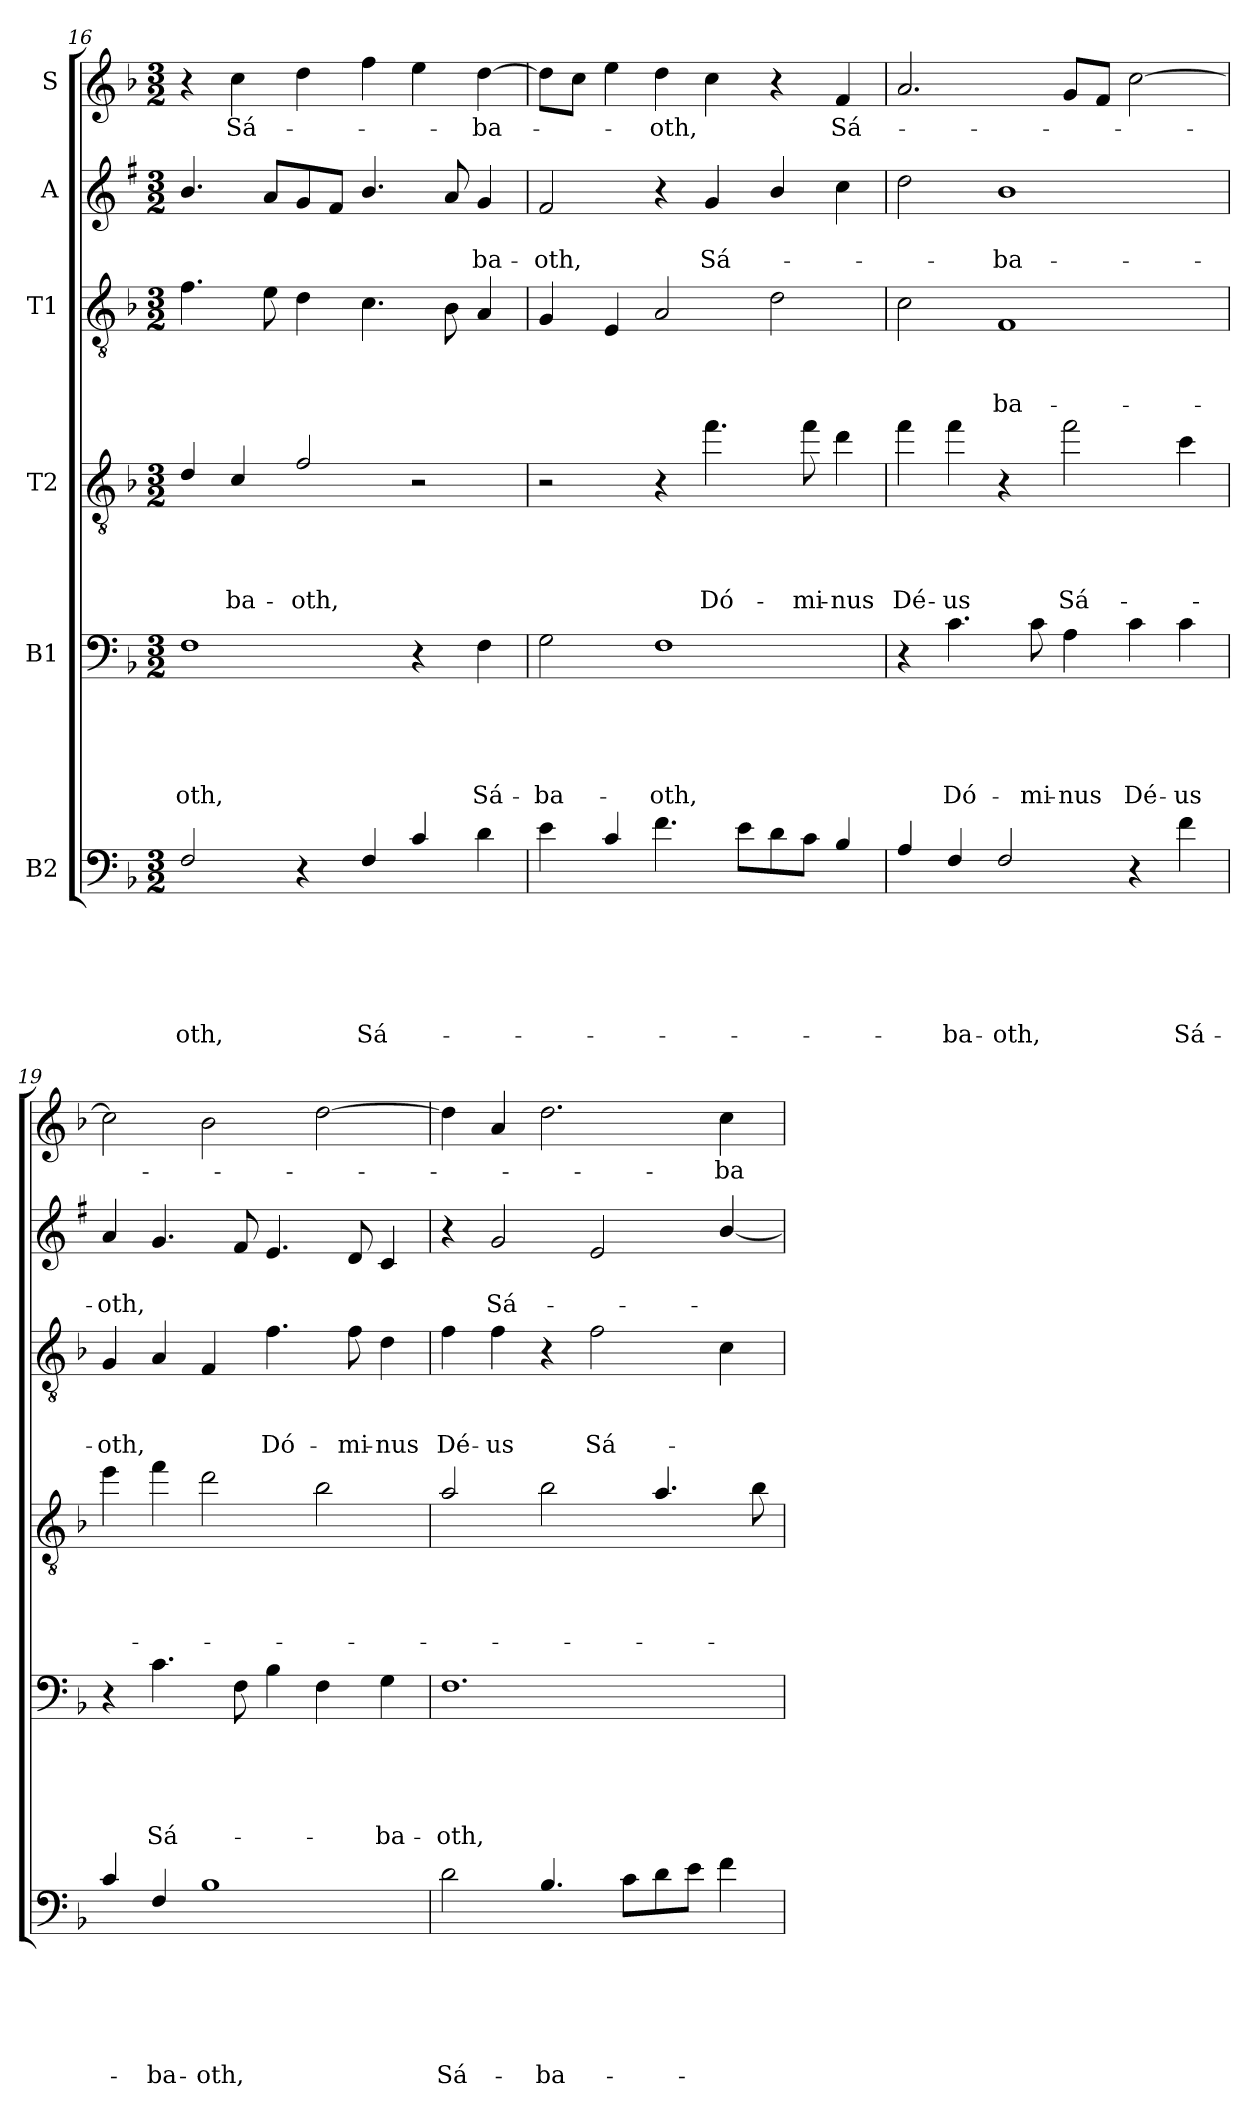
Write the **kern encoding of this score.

**kern	**text	**text	**text	**text	**text	**text	**kern	**text	**text	**text	**text	**text	**kern	**text	**text	**text	**text	**kern	**text	**text	**text	**kern	**text	**text	**kern	**text
*part6	*part6	*part6	*part6	*part6	*part6	*part6	*part5	*part5	*part5	*part5	*part5	*part5	*part4	*part4	*part4	*part4	*part4	*part3	*part3	*part3	*part3	*part2	*part2	*part2	*part1	*part1
*staff6	*staff6	*staff6	*staff6	*staff6	*staff6	*staff6	*staff5	*staff5	*staff5	*staff5	*staff5	*staff5	*staff4	*staff4	*staff4	*staff4	*staff4	*staff3	*staff3	*staff3	*staff3	*staff2	*staff2	*staff2	*staff1	*staff1
*I"B2	*	*	*	*	*	*	*I"B1	*	*	*	*	*	*I"T2	*	*	*	*	*I"T1	*	*	*	*I"A	*	*	*I"S	*
*clefF4	*	*	*	*	*	*	*clefF4	*	*	*	*	*	*clefGv2	*	*	*	*	*clefGv2	*	*	*	*clefG2	*	*	*clefG2	*
*ITrd7c12	*	*	*	*	*	*	*	*	*	*	*	*	*ITrd8c14	*	*	*	*	*	*	*	*	*ITrd1c2	*	*	*	*
*k[b-]	*	*	*	*	*	*	*k[b-]	*	*	*	*	*	*k[b-]	*	*	*	*	*k[b-]	*	*	*	*k[b-]	*	*	*k[b-]	*
*F:	*	*	*	*	*	*	*F:	*	*	*	*	*	*F:	*	*	*	*	*F:	*	*	*	*F:	*	*	*F:	*
*M3/2	*	*	*	*	*	*	*M3/2	*	*	*	*	*	*M3/2	*	*	*	*	*M3/2	*	*	*	*M3/2	*	*	*M3/2	*
=16	=16	=16	=16	=16	=16	=16	=16	=16	=16	=16	=16	=16	=16	=16	=16	=16	=16	=16	=16	=16	=16	=16	=16	=16	=16	=16
!	!	!	!	!	!	!LO:LY:b	!	!	!	!	!	!LO:LY:b	!	!	!	!	!	!	!	!	!	!	!	!	!	!
2FF/	.	.	.	.	.	-oth,	1F	.	.	.	.	-oth,	4D/	.	.	.	.	4.f\	.	.	.	4.a/	.	.	4r	.
!	!	!	!	!	!	!	!	!	!	!	!	!	!	!	!	!	!LO:LY:b	!	!	!	!	!	!	!	!	!LO:LY:b
.	.	.	.	.	.	.	.	.	.	.	.	.	4C/	.	.	.	-ba-	.	.	.	.	.	.	.	4cc\	Sá-
.	.	.	.	.	.	.	.	.	.	.	.	.	.	.	.	.	.	8e\	.	.	.	8g/L	.	.	.	.
!	!	!	!	!	!	!	!	!	!	!	!	!	!	!	!	!	!LO:LY:b	!	!	!	!	!	!	!	!	!
4r	.	.	.	.	.	.	.	.	.	.	.	.	2F/	.	.	.	-oth,	4d\	.	.	.	8f/	.	.	4dd\	.
.	.	.	.	.	.	.	.	.	.	.	.	.	.	.	.	.	.	.	.	.	.	8e/J	.	.	.	.
!	!	!	!	!	!	!LO:LY:b	!	!	!	!	!	!	!	!	!	!	!	!	!	!	!	!	!	!	!	!
4FF/	.	.	.	.	.	Sá-	.	.	.	.	.	.	.	.	.	.	.	4.c\	.	.	.	4.a/	.	.	4ff\	.
4C/	.	.	.	.	.	.	4r	.	.	.	.	.	2r	.	.	.	.	.	.	.	.	.	.	.	4ee\	.
.	.	.	.	.	.	.	.	.	.	.	.	.	.	.	.	.	.	8B-\	.	.	.	8g/	.	.	.	.
!	!	!	!	!	!	!	!	!	!	!	!	!LO:LY:b	!	!	!	!	!	!	!	!	!	!	!	!LO:LY:b	!	!LO:LY:b
4D\	.	.	.	.	.	.	4F\	.	.	.	.	Sá-	.	.	.	.	.	4A/	.	.	.	4f/	.	-ba-	[4dd\	-ba-
!!LO:PB:g=z
=17	=17	=17	=17	=17	=17	=17	=17	=17	=17	=17	=17	=17	=17	=17	=17	=17	=17	=17	=17	=17	=17	=17	=17	=17	=17	=17
!	!	!	!	!	!	!	!	!	!	!	!	!LO:LY:b	!	!	!	!	!	!	!	!	!	!	!	!LO:LY:b	!	!
4E\	.	.	.	.	.	.	2G\	.	.	.	.	-ba-	2r	.	.	.	.	4G/	.	.	.	2e/	.	-oth,	8dd\L]	.
.	.	.	.	.	.	.	.	.	.	.	.	.	.	.	.	.	.	.	.	.	.	.	.	.	8cc\J	.
4C/	.	.	.	.	.	.	.	.	.	.	.	.	.	.	.	.	.	4E/	.	.	.	.	.	.	4ee\	.
!	!	!	!	!	!	!	!	!	!	!	!	!LO:LY:b	!	!	!	!	!	!	!	!	!	!	!	!	!	!LO:LY:b
4.F\	.	.	.	.	.	.	1F	.	.	.	.	-oth,	4r	.	.	.	.	2A/	.	.	.	4r	.	.	4dd\	-oth,
!	!	!	!	!	!	!	!	!	!	!	!	!	!	!	!	!	!LO:LY:b	!	!	!	!	!	!	!LO:LY:b	!	!
.	.	.	.	.	.	.	.	.	.	.	.	.	4.f\	.	.	.	Dó-	.	.	.	.	4f/	.	Sá-	4cc\	.
8E\L	.	.	.	.	.	.	.	.	.	.	.	.	.	.	.	.	.	.	.	.	.	.	.	.	.	.
8D\	.	.	.	.	.	.	.	.	.	.	.	.	.	.	.	.	.	2d\	.	.	.	4a/	.	.	4r	.
!	!	!	!	!	!	!	!	!	!	!	!	!	!	!	!	!	!LO:LY:b	!	!	!	!	!	!	!	!	!
8C\J	.	.	.	.	.	.	.	.	.	.	.	.	8f\	.	.	.	-mi-	.	.	.	.	.	.	.	.	.
!	!	!	!	!	!	!	!	!	!	!	!	!	!	!	!	!	!LO:LY:b	!	!	!	!	!	!	!	!	!LO:LY:b
4BB-/	.	.	.	.	.	.	.	.	.	.	.	.	4d\	.	.	.	-nus	.	.	.	.	4b-\	.	.	4f/	Sá-
=18	=18	=18	=18	=18	=18	=18	=18	=18	=18	=18	=18	=18	=18	=18	=18	=18	=18	=18	=18	=18	=18	=18	=18	=18	=18	=18
!	!	!	!	!	!	!	!	!	!	!	!	!	!	!	!	!	!LO:LY:b	!	!	!	!	!	!	!	!	!
4AA/	.	.	.	.	.	.	4r	.	.	.	.	.	4f\	.	.	.	Dé-	2c\	.	.	.	2cc\	.	.	2.a/	.
!	!	!	!	!	!	!LO:LY:b	!	!	!	!	!	!LO:LY:b	!	!	!	!	!LO:LY:b	!	!	!	!	!	!	!	!	!
4FF/	.	.	.	.	.	-ba-	4.c\	.	.	.	.	Dó-	4f\	.	.	.	-us	.	.	.	.	.	.	.	.	.
!	!	!	!	!	!	!LO:LY:b	!	!	!	!	!	!	!	!	!	!	!	!	!	!	!LO:LY:b	!	!	!LO:LY:b	!	!
2FF/	.	.	.	.	.	-oth,	.	.	.	.	.	.	4r	.	.	.	.	1F	.	.	-ba-	1a	.	-ba-	.	.
!	!	!	!	!	!	!	!	!	!	!	!	!LO:LY:b	!	!	!	!	!	!	!	!	!	!	!	!	!	!
.	.	.	.	.	.	.	8c\	.	.	.	.	-mi-	.	.	.	.	.	.	.	.	.	.	.	.	.	.
!	!	!	!	!	!	!	!	!	!	!	!	!LO:LY:b	!	!	!	!	!LO:LY:b	!	!	!	!	!	!	!	!	!
.	.	.	.	.	.	.	4A\	.	.	.	.	-nus	2f\	.	.	.	Sá-	.	.	.	.	.	.	.	8g/L	.
.	.	.	.	.	.	.	.	.	.	.	.	.	.	.	.	.	.	.	.	.	.	.	.	.	8f/J	.
!	!	!	!	!	!	!	!	!	!	!	!	!LO:LY:b	!	!	!	!	!	!	!	!	!	!	!	!	!	!
4r	.	.	.	.	.	.	4c\	.	.	.	.	Dé-	.	.	.	.	.	.	.	.	.	.	.	.	[2cc\	.
!	!	!	!	!	!	!LO:LY:b	!	!	!	!	!	!LO:LY:b	!	!	!	!	!	!	!	!	!	!	!	!	!	!
4F\	.	.	.	.	.	Sá-	4c\	.	.	.	.	-us	4c\	.	.	.	.	.	.	.	.	.	.	.	.	.
=19	=19	=19	=19	=19	=19	=19	=19	=19	=19	=19	=19	=19	=19	=19	=19	=19	=19	=19	=19	=19	=19	=19	=19	=19	=19	=19
!	!	!	!	!	!	!	!	!	!	!	!	!	!	!	!	!	!	!	!	!	!LO:LY:b	!	!	!LO:LY:b	!	!
4C/	.	.	.	.	.	.	4r	.	.	.	.	.	4e\	.	.	.	.	4G/	.	.	-oth,	4g/	.	-oth,	2cc\]	.
!	!	!	!	!	!	!LO:LY:b	!	!	!	!	!	!LO:LY:b	!	!	!	!	!	!	!	!	!	!	!	!	!	!
4FF/	.	.	.	.	.	-ba-	4.c\	.	.	.	.	Sá-	4f\	.	.	.	.	4A/	.	.	.	4.f/	.	.	.	.
!	!	!	!	!	!	!LO:LY:b	!	!	!	!	!	!	!	!	!	!	!	!	!	!	!	!	!	!	!	!
1BB-	.	.	.	.	.	-oth,	.	.	.	.	.	.	2d\	.	.	.	.	4F/	.	.	.	.	.	.	2b-\	.
.	.	.	.	.	.	.	8F\	.	.	.	.	.	.	.	.	.	.	.	.	.	.	8e/	.	.	.	.
!	!	!	!	!	!	!	!	!	!	!	!	!	!	!	!	!	!	!	!	!	!LO:LY:b	!	!	!	!	!
.	.	.	.	.	.	.	4B-\	.	.	.	.	.	.	.	.	.	.	4.f\	.	.	Dó-	4.d/	.	.	.	.
.	.	.	.	.	.	.	4F\	.	.	.	.	.	2B-\	.	.	.	.	.	.	.	.	.	.	.	[2dd\	.
!	!	!	!	!	!	!	!	!	!	!	!	!	!	!	!	!	!	!	!	!	!LO:LY:b	!	!	!	!	!
.	.	.	.	.	.	.	.	.	.	.	.	.	.	.	.	.	.	8f\	.	.	-mi-	8c/	.	.	.	.
!	!	!	!	!	!	!	!	!	!	!	!	!LO:LY:b	!	!	!	!	!	!	!	!	!LO:LY:b	!	!	!	!	!
.	.	.	.	.	.	.	4G\	.	.	.	.	-ba-	.	.	.	.	.	4d\	.	.	-nus	4B-/	.	.	.	.
!!LO:PB:g=z
=20	=20	=20	=20	=20	=20	=20	=20	=20	=20	=20	=20	=20	=20	=20	=20	=20	=20	=20	=20	=20	=20	=20	=20	=20	=20	=20
!	!	!	!	!	!	!LO:LY:b	!	!	!	!	!	!LO:LY:b	!	!	!	!	!	!	!	!	!LO:LY:b	!	!	!	!	!
2D\	.	.	.	.	.	Sá-	1.F	.	.	.	.	-oth,	2A/	.	.	.	.	4f\	.	.	Dé-	4r	.	.	4dd\]	.
!	!	!	!	!	!	!	!	!	!	!	!	!	!	!	!	!	!	!	!	!	!LO:LY:b	!	!	!LO:LY:b	!	!
.	.	.	.	.	.	.	.	.	.	.	.	.	.	.	.	.	.	4f\	.	.	-us	2f/	.	Sá-	4a/	.
!	!	!	!	!	!	!LO:LY:b	!	!	!	!	!	!	!	!	!	!	!	!	!	!	!	!	!	!	!	!
4.BB-/	.	.	.	.	.	-ba-	.	.	.	.	.	.	2B-\	.	.	.	.	4r	.	.	.	.	.	.	2.dd\	.
!	!	!	!	!	!	!	!	!	!	!	!	!	!	!	!	!	!	!	!	!	!LO:LY:b	!	!	!	!	!
.	.	.	.	.	.	.	.	.	.	.	.	.	.	.	.	.	.	2f\	.	.	Sá-	2d/	.	.	.	.
8C\L	.	.	.	.	.	.	.	.	.	.	.	.	.	.	.	.	.	.	.	.	.	.	.	.	.	.
8D\	.	.	.	.	.	.	.	.	.	.	.	.	4.A/	.	.	.	.	.	.	.	.	.	.	.	.	.
8E\J	.	.	.	.	.	.	.	.	.	.	.	.	.	.	.	.	.	.	.	.	.	.	.	.	.	.
!	!	!	!	!	!	!	!	!	!	!	!	!	!	!	!	!	!	!	!	!	!	!	!	!	!	!LO:LY:b
4F\	.	.	.	.	.	.	.	.	.	.	.	.	.	.	.	.	.	4c\	.	.	.	[4a/	.	.	4cc\	-ba-
.	.	.	.	.	.	.	.	.	.	.	.	.	8B-\	.	.	.	.	.	.	.	.	.	.	.	.	.
=	=	=	=	=	=	=	=	=	=	=	=	=	=	=	=	=	=	=	=	=	=	=	=	=	=	=
*-	*-	*-	*-	*-	*-	*-	*-	*-	*-	*-	*-	*-	*-	*-	*-	*-	*-	*-	*-	*-	*-	*-	*-	*-	*-	*-
